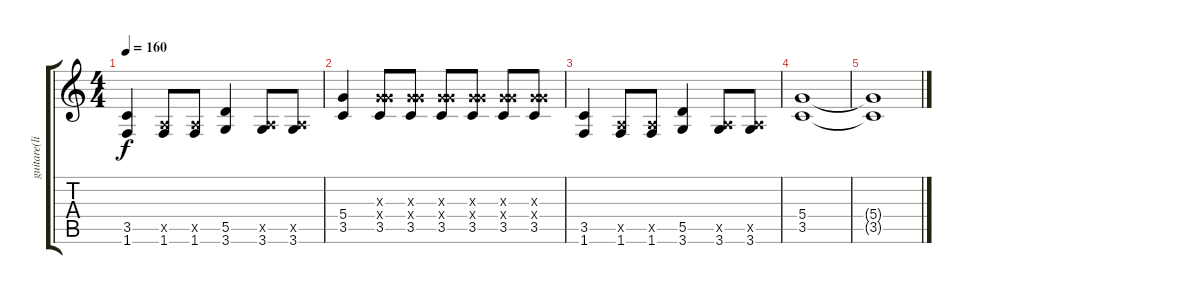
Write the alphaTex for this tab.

\track ("guitare(lint)" "guitare(li") {instrument distortionguitar}
\staff {score tabs}
\tuning (E4 B3 G3 D3 A2 E2) {hide}
\ts (4 4)
\tempo 160
\clef g2
\ks c
(3.5 1.6).4{dy f} (0.5{x} 1.6).8 (0.5{x} 1.6).8 (5.5 3.6).4 (0.5{x} 3.6).8 (0.5{x} 3.6).8 |
(5.4 3.5).4 (0.3{x} 5.4{x} 3.5).8 (0.3{x} 5.4{x} 3.5).8 (0.3{x} 5.4{x} 3.5).8 (0.3{x} 5.4{x} 3.5).8 (0.3{x} 5.4{x} 3.5).8 (0.3{x} 5.4{x} 3.5).8 |
(3.5 1.6).4 (0.5{x} 1.6).8 (0.5{x} 1.6).8 (5.5 3.6).4 (0.5{x} 3.6).8 (0.5{x} 3.6).8 |
(5.4 3.5).1 |
(5.4{t} 3.5{t}).1
